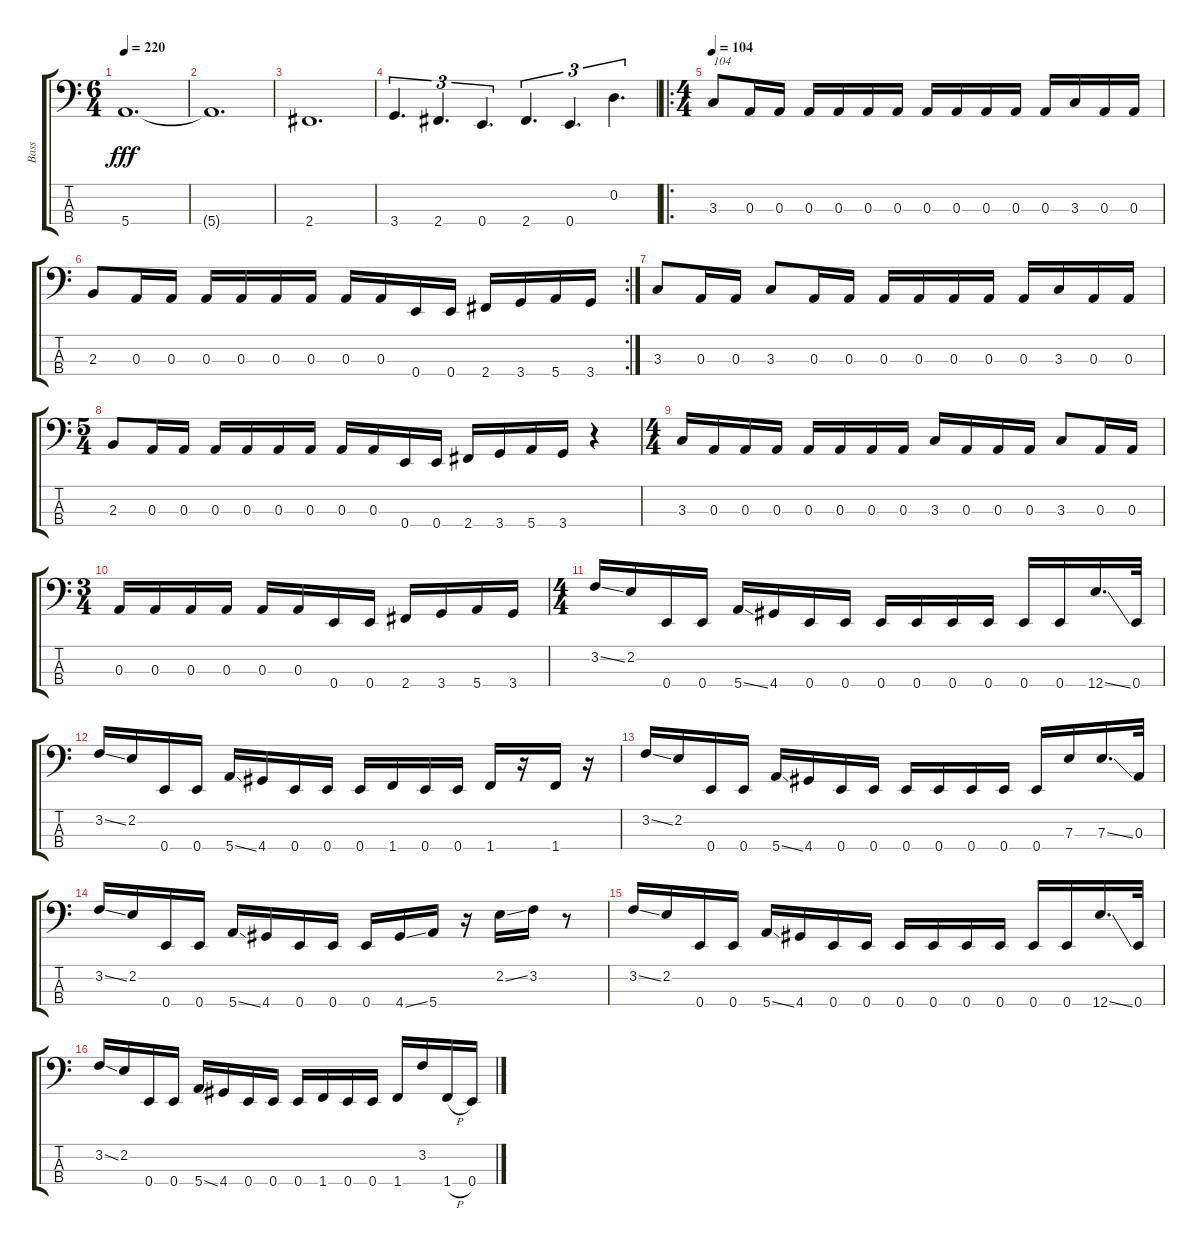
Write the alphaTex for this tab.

\track ("Bass" "Bass") {instrument electricbasspick}
\staff {score tabs}
\tuning (G2 D2 A1 E1) {hide}
\ts (6 4)
\tempo 220
\clef f4
\ks c
5.4.1{d dy fff} |
5.4{t}.1{d} |
2.4.1{d} |
3.4.4{d tu (3 2)} 2.4.4{d tu (3 2)} 0.4.4{d tu (3 2)} 2.4.4{d tu (3 2)} 0.4.4{d tu (3 2)} 0.2.4{d tu (3 2)} |
\ro
\ts (4 4)
\tempo 104
3.3.8{txt "104" instrument electricbasspick} 0.3.16 0.3.16 0.3.16 0.3.16 0.3.16 0.3.16 0.3.16 0.3.16 0.3.16 0.3.16 0.3.16 3.3.16 0.3.16 0.3.16 |
\rc 2
2.3.8 0.3.16 0.3.16 0.3.16 0.3.16 0.3.16 0.3.16 0.3.16 0.3.16 0.4.16 0.4.16 2.4.16 3.4.16 5.4.16 3.4.16 |
3.3.8 0.3.16 0.3.16 3.3.8 0.3.16 0.3.16 0.3.16 0.3.16 0.3.16 0.3.16 0.3.16 3.3.16 0.3.16 0.3.16 |
\ts (5 4)
2.3.8 0.3.16 0.3.16 0.3.16 0.3.16 0.3.16 0.3.16 0.3.16 0.3.16 0.4.16 0.4.16 2.4.16 3.4.16 5.4.16 3.4.16 r.4 |
\ts (4 4)
3.3.16 0.3.16 0.3.16 0.3.16 0.3.16 0.3.16 0.3.16 0.3.16 3.3.16 0.3.16 0.3.16 0.3.16 3.3.8 0.3.16 0.3.16 |
\ts (3 4)
0.3.16 0.3.16 0.3.16 0.3.16 0.3.16 0.3.16 0.4.16 0.4.16 2.4.16 3.4.16 5.4.16 3.4.16 |
\ts (4 4)
3.2{ss}.16 2.2.16 0.4.16 0.4.16 5.4{ss}.16 4.4.16 0.4.16 0.4.16 0.4.16 0.4.16 0.4.16 0.4.16 0.4.16 0.4.16 12.4{ss}.16{d} 0.4.32 |
3.2{ss}.16 2.2.16 0.4.16 0.4.16 5.4{ss}.16 4.4.16 0.4.16 0.4.16 0.4.16 1.4.16 0.4.16 0.4.16 1.4.16 r.16 1.4.16 r.16 |
3.2{ss}.16 2.2.16 0.4.16 0.4.16 5.4{ss}.16 4.4.16 0.4.16 0.4.16 0.4.16 0.4.16 0.4.16 0.4.16 0.4.16 7.3.16 7.3{ss}.16{d} 0.3.32 |
3.2{ss}.16 2.2.16 0.4.16 0.4.16 5.4{ss}.16 4.4.16 0.4.16 0.4.16 0.4.16 4.4{ss}.16 5.4.16 r.16 2.2{ss}.16 3.2.16 r.8 |
3.2{ss}.16 2.2.16 0.4.16 0.4.16 5.4{ss}.16 4.4.16 0.4.16 0.4.16 0.4.16 0.4.16 0.4.16 0.4.16 0.4.16 0.4.16 12.4{ss}.16{d} 0.4.32 |
3.2{ss}.16 2.2.16 0.4.16 0.4.16 5.4{ss}.16 4.4.16 0.4.16 0.4.16 0.4.16 1.4.16 0.4.16 0.4.16 1.4.16 3.2.16 1.4{h}.16 0.4.16
